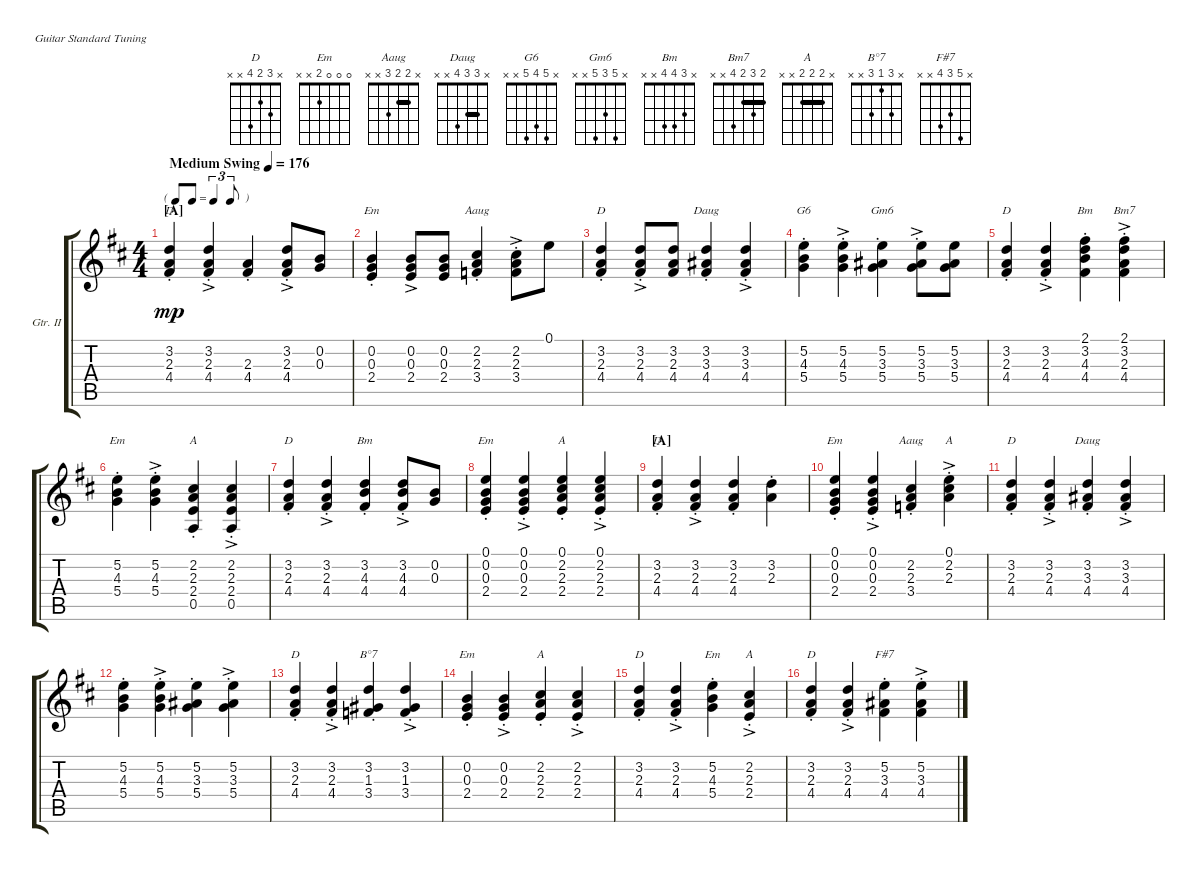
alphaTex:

\defaultSystemsLayout 4
\bracketExtendMode groupsimilarinstruments
\firstSystemTrackNameOrientation horizontal
\otherSystemsTrackNameOrientation horizontal
\track ("Guitar II" "Gtr. II") {multiBarRest instrument acousticguitarsteel}
\staff {score tabs}
\tuning (E4 B3 G3 D3 A2 E2)
\chord ("D" x 3 2 4 x x)
\chord ("Em" x 0 0 2 x x)
\chord ("Aaug" x 2 2 3 x x) {barre 2}
\chord ("Daug" x 3 3 4 x x) {barre 3}
\chord ("G6" x 5 4 5 x x)
\chord ("Gm6" x 5 3 5 x x)
\chord ("Bm" 2 3 4 4 x x)
\chord ("Bm7" 2 3 2 4 x x) {barre 2}
\chord ("Em" x 5 4 5 x x)
\chord ("A" x 2 2 2 0 x) {barre (2 2)}
\chord ("Bm" x 3 4 4 x x)
\chord ("Em" 0 0 0 2 x x)
\chord ("A" 0 2 2 2 x x)
\chord ("A" 0 2 2 x x x)
\chord ("B°7" x 3 1 3 x x)
\chord ("A" x 2 2 2 x x) {barre (2 2)}
\chord ("F#7" x 5 3 4 x x)
\ts (4 4)
\tf triplet8th
\section ("A" "")
\tempo (176 "Medium Swing")
\clef g2
\ks d
(3.2{st} 2.3{st} 4.4{st}).4{ch "D" dy mp instrument acousticguitarsteel} (3.2{ac st} 2.3{ac st} 4.4{ac st}).4 (2.3{st} 4.4{st}).4 (3.2{ac st} 2.3{ac st} 4.4{ac st}).8 (0.3 0.2).8 |
(2.4{st} 0.3{st} 0.2{st}).4{ch "Em"} (2.4{ac} 0.3{ac} 0.2{ac}).8 (2.4 0.3 0.2).8 (3.4{st} 2.3{st} 2.2{st}).4{ch "Aaug"} (3.4{ac st} 2.3{ac st} 2.2{ac st}).8 0.1.8 |
(3.2{st} 2.3{st} 4.4{st}).4{ch "D"} (3.2{ac st} 2.3{ac st} 4.4{ac st}).8 (3.2 2.3 4.4).8 (3.3{st} 3.2{st} 4.4{st}).4{ch "Daug"} (3.3{ac st} 3.2{ac st} 4.4{ac st}).4 |
(5.4{st} 4.3{st} 5.2{st}).4{ch "G6"} (5.4{ac st} 4.3{ac st} 5.2{ac st}).4 (5.4{st} 3.3{st} 5.2{st}).4{ch "Gm6"} (5.4{ac st} 3.3{ac st} 5.2{ac st}).8 (5.4 3.3 5.2).8 |
(3.2{st} 2.3{st} 4.4{st}).4{ch "D"} (3.2{ac st} 2.3{ac st} 4.4{ac st}).4 (4.4{st} 4.3{st} 3.2{st} 2.1{st}).4{ch "Bm"} (4.4{ac st} 2.3{ac st} 3.2{ac st} 2.1{ac st}).4{ch "Bm7"} |
(5.2{st} 4.3{st} 5.4{st}).4{ch "Em"} (5.2{ac st} 4.3{ac st} 5.4{ac st}).4 (0.5{st} 2.4{st} 2.3{st} 2.2{st}).4{ch "A"} (0.5{ac st} 2.4{ac st} 2.3{ac st} 2.2{ac st}).4 |
(3.2{st} 2.3{st} 4.4{st}).4{ch "D"} (3.2{ac st} 2.3{ac st} 4.4{ac st}).4 (3.2{st} 4.3{st} 4.4{st}).4{ch "Bm"} (3.2{ac st} 4.3{ac st} 4.4{ac st}).8 (0.3 0.2).8 |
(2.4{st} 0.3{st} 0.2{st} 0.1{st}).4{ch "Em"} (2.4{ac st} 0.3{ac st} 0.2{ac st} 0.1{st}).4 (2.4{st} 2.3{st} 2.2{st} 0.1{st}).4{ch "A"} (2.4{ac st} 2.3{ac st} 2.2{ac st} 0.1{st}).4 |
\section ("A" "")
(3.2{st} 2.3{st} 4.4{st}).4{ch "D"} (3.2{ac st} 2.3{ac st} 4.4{ac st}).4 (3.2{st} 2.3{st} 4.4{st}).4 (3.2{st} 2.3{st}).4 |
(2.4{st} 0.3{st} 0.2{st} 0.1{st}).4{ch "Em"} (2.4{ac st} 0.3{ac st} 0.2{ac st} 0.1{st}).4 (2.2{st} 2.3{st} 3.4{st}).4{ch "Aaug"} (2.3{ac st} 2.2{ac st} 0.1{st}).4{ch "A"} |
(3.2{st} 2.3{st} 4.4{st}).4{ch "D"} (3.2{ac st} 2.3{ac st} 4.4{ac st}).4 (3.3{st} 3.2{st} 4.4{st}).4{ch "Daug"} (3.3{ac st} 3.2{ac st} 4.4{ac st}).4 |
(5.4{st} 4.3{st} 5.2{st}).4 (5.4{ac st} 4.3{ac st} 5.2{ac st}).4 (5.4{st} 3.3{st} 5.2{st}).4 (5.4{ac st} 3.3{ac st} 5.2{ac st}).4 |
(3.2{st} 2.3{st} 4.4{st}).4{ch "D"} (3.2{ac st} 2.3{ac st} 4.4{ac st}).4 (3.4{st} 1.3{st} 3.2{st}).4{ch "B°7"} (3.4{ac st} 1.3{ac st} 3.2{ac st}).4 |
(2.4{st} 0.3{st} 0.2{st}).4{ch "Em"} (2.4{ac st} 0.3{ac st} 0.2{ac st}).4 (2.2{st} 2.3{st} 2.4{st}).4{ch "A"} (2.2{ac st} 2.3{ac st} 2.4{ac st}).4 |
(3.2{st} 2.3{st} 4.4{st}).4{ch "D"} (3.2{ac st} 2.3{ac st} 4.4{ac st}).4 (5.4{st} 4.3{st} 5.2{st}).4{ch "Em"} (2.4{ac st} 2.3{ac st} 2.2{ac st}).4{ch "A"} |
(3.2{st} 2.3{st} 4.4{st}).4{ch "D"} (3.2{ac st} 2.3{ac st} 4.4{ac st}).4 (4.4{st} 3.3{st} 5.2{st}).4{ch "F#7"} (4.4{ac st} 3.3{ac st} 5.2{ac st}).4
